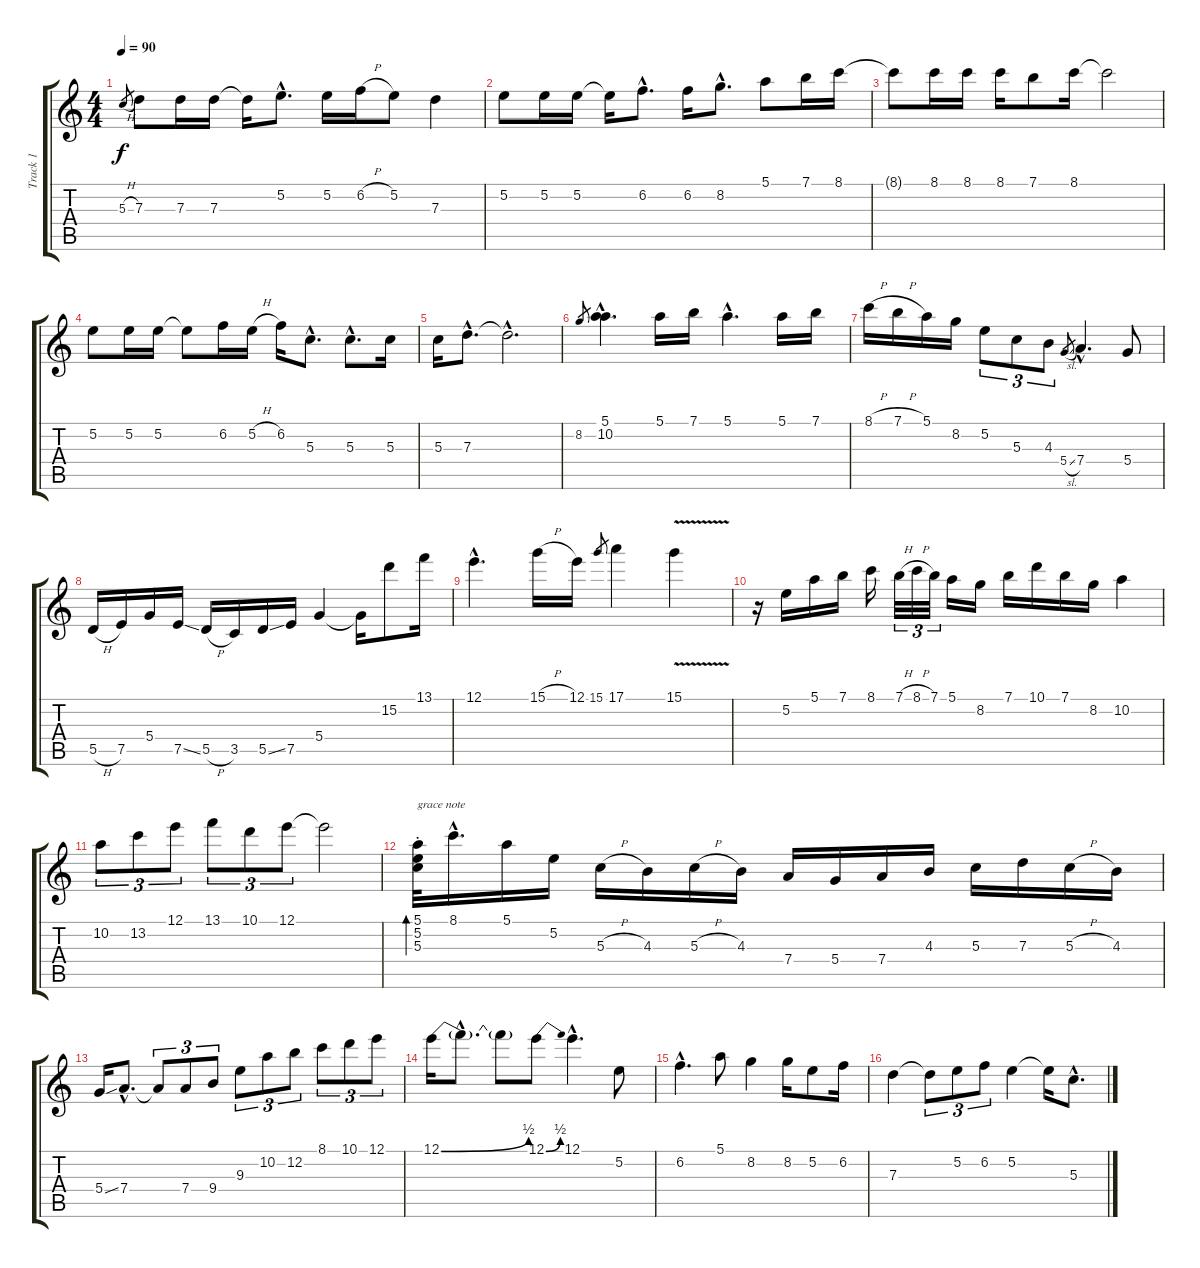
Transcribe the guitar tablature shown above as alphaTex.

\track ("Track 1" "Track 1") {instrument acousticguitarsteel}
\staff {score tabs}
\tuning (E4 B3 G3 D3 A2 E2) {hide}
\ts (4 4)
\tempo 90
\clef g2
\ks c
5.3{h}.8{gr dy f} 7.3.8 7.3.16 7.3.16 7.3{t}.16 5.2{hac}.8{d} 5.2.16 6.2{h}.16 5.2.8 7.3.4 |
5.2.8 5.2.16 5.2.16 5.2{t}.16 6.2{hac}.8{d} 6.2.16 8.2{hac}.8{d} 5.1.8 7.1.16 8.1.16 |
8.1{t}.8 8.1.16 8.1.16 8.1.16 7.1.8 8.1.16 8.1{t}.2 |
5.2.8 5.2.16 5.2.16 5.2{t}.8 6.2.16 5.2{h}.16 6.2.16 5.3{hac}.8{d} 5.3{hac}.8{d} 5.3.16 |
5.3.16 7.3{hac}.8{d} 7.3{hac t}.2{d} |
8.2.8{gr} (5.1{hac} 10.2{hac}).4{d} 5.1.16 7.1.16 5.1{hac}.4{d} 5.1.16 7.1.16 |
8.1{h}.16 7.1{h}.16 5.1.16 8.2.16 5.2.8{tu (3 2)} 5.3.8{tu (3 2)} 4.3.8{tu (3 2)} 5.4{sl}.8{gr} 7.4{hac}.4{d} 5.4.8 |
5.5{h}.16 7.5.16 5.4.16 7.5{ss}.16 5.5{h}.16 3.5.16 5.5{ss}.16 7.5.16 5.4.4 5.4{t}.16 15.2.8 13.1.16 |
12.1{hac}.4{d} 15.1{h}.16 12.1.16 15.1.8{gr} 17.1.4 15.1{v}.4 |
r.16 5.2.16 5.1.16 7.1.16 8.1.16 7.1{h}.32{tu (3 2)} 8.1{h}.32{tu (3 2)} 7.1.32{tu (3 2)} 5.1.16 8.2.16 7.1.16 10.1.16 7.1.16 8.2.16 10.2.4 |
10.2.8{tu (3 2)} 13.2.8{tu (3 2)} 12.1.8{tu (3 2)} 13.1.8{tu (3 2)} 10.1.8{tu (3 2)} 12.1.8{tu (3 2)} 12.1{t}.2 |
(5.1 5.2 5.3{st}).32{bd 480 txt "grace note"} 8.1{hac}.16{d} 5.1.16 5.2.16 5.3{h}.16 4.3.16 5.3{h}.16 4.3.16 7.4.16 5.4.16 7.4.16 4.3.16 5.3.16 7.3.16 5.3{h}.16 4.3.16 |
5.4{ss}.16 7.4{hac}.8{d} 7.4{t}.8{tu (3 2)} 7.4.8{tu (3 2)} 9.4.8{tu (3 2)} 9.3.8{tu (3 2)} 10.2.8{tu (3 2)} 12.2.8{tu (3 2)} 8.1.8{tu (3 2)} 10.1.8{tu (3 2)} 12.1.8{tu (3 2)} |
12.1{be (bend 0 0 60 2)}.16 12.1{hac t}.8{d} 12.1{t}.8 12.1{be (bend 0 0 60 2)}.8 12.1{hac}.4{d} 5.2.8 |
6.2{hac}.4{d} 5.1.8 8.2.4 8.2.16 5.2.8 6.2.16 |
7.3.4 7.3{t}.8{tu (3 2)} 5.2.8{tu (3 2)} 6.2.8{tu (3 2)} 5.2.4 5.2{t}.16 5.3{hac}.8{d}
